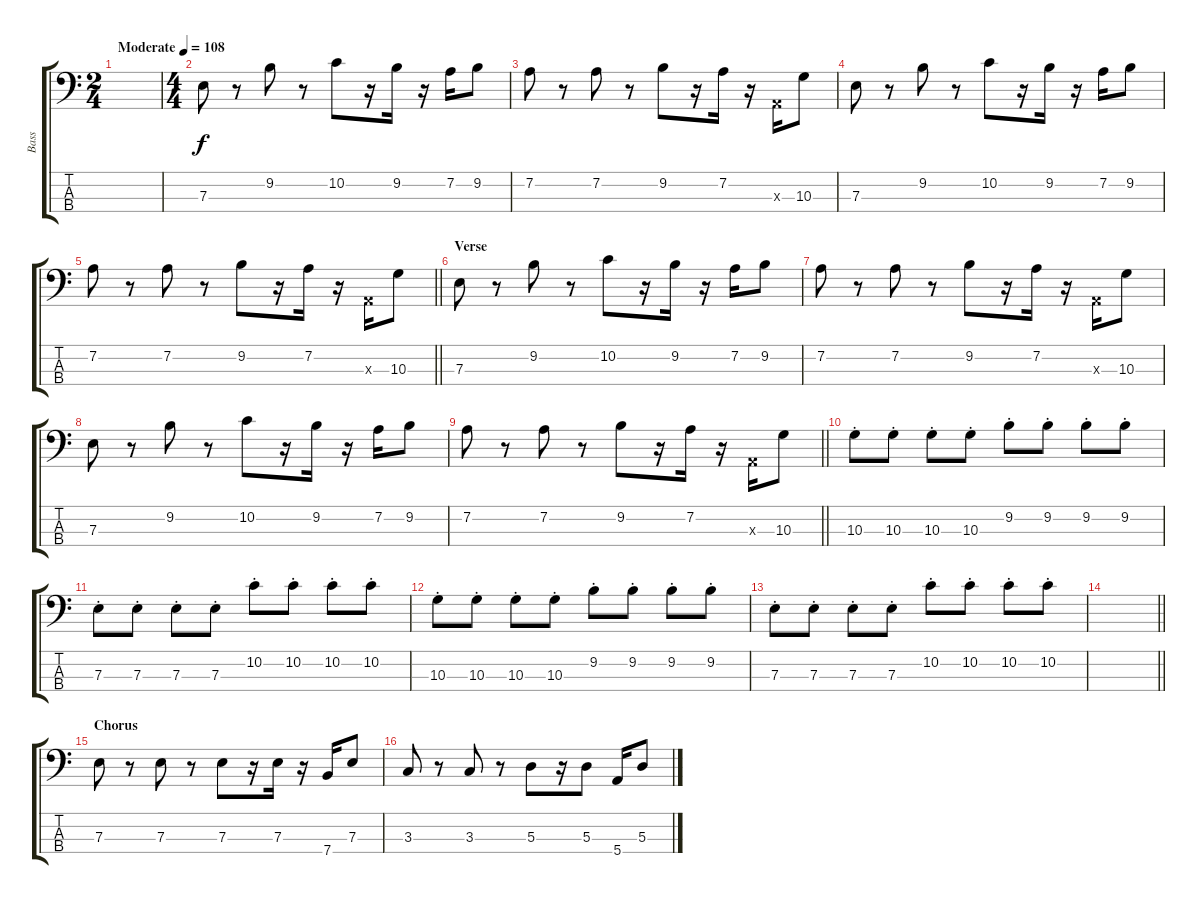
\track ("Bass" "Bass") {instrument electricbassfinger}
\staff {score tabs}
\tuning (G2 D2 A1 E1) {hide}
\ts (2 4)
\tempo (108 "Moderate")
\clef f4
\ks c
|
\ts (4 4)
7.3.8 r.8 9.2.8 r.8 10.2.8 r.16 9.2.16 r.16 7.2.16 9.2.8 |
7.2.8 r.8 7.2.8 r.8 9.2.8 r.16 7.2.16 r.16 0.3{x}.16 10.3.8 |
7.3.8 r.8 9.2.8 r.8 10.2.8 r.16 9.2.16 r.16 7.2.16 9.2.8 |
\barLineRight lightlight
7.2.8 r.8 7.2.8 r.8 9.2.8 r.16 7.2.16 r.16 0.3{x}.16 10.3.8 |
\section ("" "Verse")
7.3.8 r.8 9.2.8 r.8 10.2.8 r.16 9.2.16 r.16 7.2.16 9.2.8 |
7.2.8 r.8 7.2.8 r.8 9.2.8 r.16 7.2.16 r.16 0.3{x}.16 10.3.8 |
7.3.8 r.8 9.2.8 r.8 10.2.8 r.16 9.2.16 r.16 7.2.16 9.2.8 |
\barLineRight lightlight
7.2.8 r.8 7.2.8 r.8 9.2.8 r.16 7.2.16 r.16 0.3{x}.16 10.3.8 |
10.3{st}.8 10.3{st}.8 10.3{st}.8 10.3{st}.8 9.2{st}.8 9.2{st}.8 9.2{st}.8 9.2{st}.8 |
7.3{st}.8 7.3{st}.8 7.3{st}.8 7.3{st}.8 10.2{st}.8 10.2{st}.8 10.2{st}.8 10.2{st}.8 |
10.3{st}.8 10.3{st}.8 10.3{st}.8 10.3{st}.8 9.2{st}.8 9.2{st}.8 9.2{st}.8 9.2{st}.8 |
7.3{st}.8 7.3{st}.8 7.3{st}.8 7.3{st}.8 10.2{st}.8 10.2{st}.8 10.2{st}.8 10.2{st}.8 |
\barLineRight lightlight
|
\section ("" "Chorus")
7.3.8 r.8 7.3.8 r.8 7.3.8 r.16 7.3.16 r.16 7.4.16 7.3.8 |
3.3.8 r.8 3.3.8 r.8 5.3.8 r.16 5.3.8 5.4.16 5.3.8
